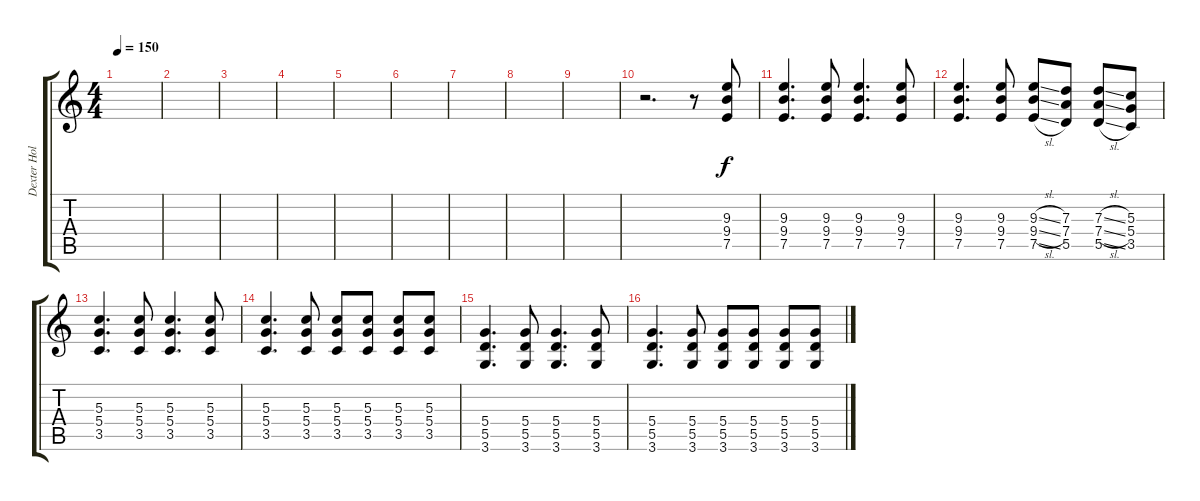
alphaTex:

\track ("Dexter Holland - Guitar" "Dexter Hol") {instrument overdrivenguitar}
\staff {score tabs}
\tuning (E4 B3 G3 D3 A2 E2) {hide}
\ts (4 4)
\tempo 150
\clef g2
\ks c
|
|
|
|
|
|
|
|
|
r.2{d} r.8 (9.3 9.4 7.5).8{dy f} |
(9.3 9.4 7.5).4{d} (9.3 9.4 7.5).8 (9.3 9.4 7.5).4{d} (9.3 9.4 7.5).8 |
(9.3 9.4 7.5).4{d} (9.3 9.4 7.5).8 (9.3{sl} 9.4{sl} 7.5{sl}).8 (7.3 7.4 5.5).8 (7.3{sl} 7.4{sl} 5.5{sl}).8 (5.3 5.4 3.5).8 |
(5.3 5.4 3.5).4{d} (5.3 5.4 3.5).8 (5.3 5.4 3.5).4{d} (5.3 5.4 3.5).8 |
(5.3 5.4 3.5).4{d} (5.3 5.4 3.5).8 (5.3 5.4 3.5).8 (5.3 5.4 3.5).8 (5.3 5.4 3.5).8 (5.3 5.4 3.5).8 |
(5.4 5.5 3.6).4{d} (5.4 5.5 3.6).8 (5.4 5.5 3.6).4{d} (5.4 5.5 3.6).8 |
(5.4 5.5 3.6).4{d} (5.4 5.5 3.6).8 (5.4 5.5 3.6).8 (5.4 5.5 3.6).8 (5.4 5.5 3.6).8 (5.4 5.5 3.6).8
